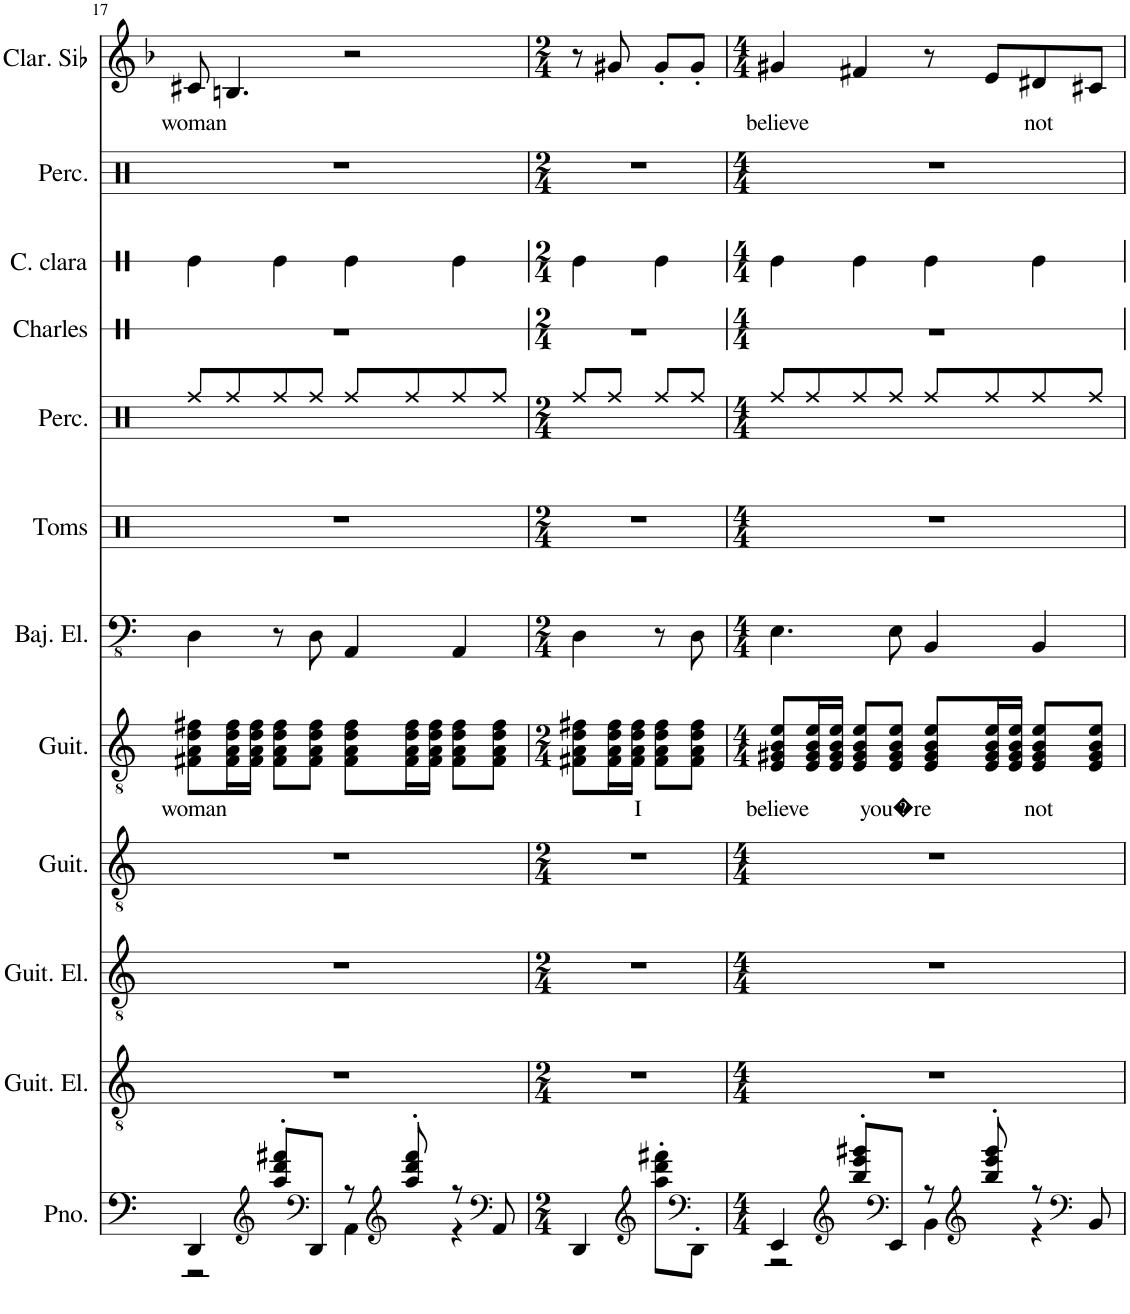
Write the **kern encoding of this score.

**kern	**kern	**kern	**kern	**kern	**text	**kern	**kern	**kern	**kern	**kern	**kern	**kern	**text
*part12	*part11	*part10	*part9	*part8	*part8	*part7	*part6	*part5	*part4	*part3	*part2	*part1	*part1
*staff12	*staff11	*staff10	*staff9	*staff8	*staff8	*staff7	*staff6	*staff5	*staff4	*staff3	*staff2	*staff1	*staff1
*I"Piano, Ac.Piano	*I"Guitarra eléctrica, Guitar 4	*I"Guitarra eléctrica, Guitar 3	*I"Guitarra acústica, Guitar 2	*I"Guitarra clásica, Guitar 1	*	*I"Bajo eléctrico, Bass Gtr	*I"Tom Toms, Tom Tom	*I"Set de percusión, Ride Cym	*I"Charles, Clsd Hat	*I"Caja clara, Snare	*I"Set de percusión, Kick Drm	*I"Clarinette en Sib	*
*I'Pno.	*I'Guit. El.	*I'Guit. El.	*I'Guit.	*I'Guit.	*	*I'Baj. El.	*I'Toms	*I'Perc.	*I'Charles	*I'C. clara	*I'Perc.	*I'Clar. Sib	*
!!LO:PB:g=z
*clefF4	*clefGv2	*clefGv2	*clefGv2	*clefGv2	*	*clefFv4	*clefX	*clefX	*clefX	*clefX	*clefX	*clefG2	*
*	*	*	*	*	*	*	*	*	*	*	*	*Trd1c2	*
*k[]	*k[]	*k[]	*k[]	*k[]	*	*k[]	*k[]	*k[]	*k[]	*k[]	*k[]	*k[b-]	*
*M4/4	*M4/4	*M4/4	*M4/4	*M4/4	*	*M4/4	*M4/4	*M4/4	*M4/4	*M4/4	*M4/4	*M4/4	*
=17	=17	=17	=17	=17	=17	=17	=17	=17	=17	=17	=17	=17	=17
*^	*	*	*	*	*	*	*	*	*	*	*	*	*
!	!	!	!	!	!	!LO:LY:b	!	!	!	!	!	!	!	!LO:LY:b
4DD/	2r	1r	1r	1r	8F#X\ 8A\ 8d\ 8f#X\L	woman	4DD\	1r	8Rff/L	1r	4Re\	1r	8c#X/	woman
.	.	.	.	.	16F#\ 16A\ 16d\ 16f#\L	.	.	.	8Rff/	.	.	.	4.Bn/	.
.	.	.	.	.	16F#\ 16A\ 16d\ 16f#\JJ	.	.	.	.	.	.	.	.	.
*clefG2	*	*	*	*	*	*	*	*	*	*	*	*	*	*
8aa/' 8ddd/' 8fff#X/'L	.	.	.	.	8F#\ 8A\ 8d\ 8f#\L	.	8r	.	8Rff/	.	4Re\	.	.	.
*clefF4	*	*	*	*	*	*	*	*	*	*	*	*	*	*
8DD/J	.	.	.	.	8F#\ 8A\ 8d\ 8f#\J	.	8DD\	.	8Rff/J	.	.	.	.	.
8r	4AA\	.	.	.	8F#\ 8A\ 8d\ 8f#\L	.	4AAA/	.	8Rff/L	.	4Re\	.	2r	.
*clefG2	*	*	*	*	*	*	*	*	*	*	*	*	*	*
8aa/' 8ddd/' 8fff#/'	.	.	.	.	16F#\ 16A\ 16d\ 16f#\L	.	.	.	8Rff/	.	.	.	.	.
.	.	.	.	.	16F#\ 16A\ 16d\ 16f#\JJ	.	.	.	.	.	.	.	.	.
8r	4r	.	.	.	8F#\ 8A\ 8d\ 8f#\L	.	4AAA/	.	8Rff/	.	4Re\	.	.	.
*clefF4	*	*	*	*	*	*	*	*	*	*	*	*	*	*
8AA/	.	.	.	.	8F#\ 8A\ 8d\ 8f#\J	.	.	.	8Rff/J	.	.	.	.	.
*v	*v	*	*	*	*	*	*	*	*	*	*	*	*	*
=18	=18	=18	=18	=18	=18	=18	=18	=18	=18	=18	=18	=18	=18
*M2/4	*M2/4	*M2/4	*M2/4	*M2/4	*	*M2/4	*M2/4	*M2/4	*M2/4	*M2/4	*M2/4	*M2/4	*
4DD/	2r	2r	2r	8F#X\ 8A\ 8d\ 8f#X\L	.	4DD\	2r	8Rff/L	2r	4Re\	2r	8r	.
.	.	.	.	16F#\ 16A\ 16d\ 16f#\L	.	.	.	8Rff/J	.	.	.	8g#X/	.
!	!	!	!	!	!LO:LY:b	!	!	!	!	!	!	!	!
.	.	.	.	16F#\ 16A\ 16d\ 16f#\JJ	I	.	.	.	.	.	.	.	.
*clefG2	*	*	*	*	*	*	*	*	*	*	*	*	*
8aa\' 8ddd\' 8fff#X\'L	.	.	.	8F#\ 8A\ 8d\ 8f#\L	.	8r	.	8Rff/L	.	4Re\	.	8g#'/L	.
*clefF4	*	*	*	*	*	*	*	*	*	*	*	*	*
8DD'\J	.	.	.	8F#\ 8A\ 8d\ 8f#\J	.	8DD\	.	8Rff/J	.	.	.	8g#'/J	.
=19	=19	=19	=19	=19	=19	=19	=19	=19	=19	=19	=19	=19	=19
*M4/4	*M4/4	*M4/4	*M4/4	*M4/4	*	*M4/4	*M4/4	*M4/4	*M4/4	*M4/4	*M4/4	*M4/4	*
*^	*	*	*	*	*	*	*	*	*	*	*	*	*
!	!	!	!	!	!	!LO:LY:b	!	!	!	!	!	!	!	!LO:LY:b
4EE/	2r	1r	1r	1r	8E/ 8G#X/ 8B/ 8e/L	believe	4.EE\	1r	8Rff/L	1r	4Re\	1r	4g#X/	believe
.	.	.	.	.	16E/ 16G#/ 16B/ 16e/L	.	.	.	8Rff/	.	.	.	.	.
.	.	.	.	.	16E/ 16G#/ 16B/ 16e/JJ	.	.	.	.	.	.	.	.	.
*clefG2	*	*	*	*	*	*	*	*	*	*	*	*	*	*
8bb/' 8eee/' 8ggg#X/'L	.	.	.	.	8E/ 8G#/ 8B/ 8e/L	.	.	.	8Rff/	.	4Re\	.	4f#X/	.
*clefF4	*	*	*	*	*	*	*	*	*	*	*	*	*	*
!	!	!	!	!	!	!LO:LY:b	!	!	!	!	!	!	!	!
8EE/J	.	.	.	.	8E/ 8G#/ 8B/ 8e/J	you�re	8EE\	.	8Rff/J	.	.	.	.	.
8r	4BB\	.	.	.	8E/ 8G#/ 8B/ 8e/L	.	4BBB/	.	8Rff/L	.	4Re\	.	8r	.
*clefG2	*	*	*	*	*	*	*	*	*	*	*	*	*	*
8bb/' 8eee/' 8ggg#/'	.	.	.	.	16E/ 16G#/ 16B/ 16e/L	.	.	.	8Rff/	.	.	.	8e/L	.
.	.	.	.	.	16E/ 16G#/ 16B/ 16e/JJ	.	.	.	.	.	.	.	.	.
!	!	!	!	!	!	!LO:LY:b	!	!	!	!	!	!	!	!LO:LY:b
8r	4r	.	.	.	8E/ 8G#/ 8B/ 8e/L	not	4BBB/	.	8Rff/	.	4Re\	.	8d#X/	not
*clefF4	*	*	*	*	*	*	*	*	*	*	*	*	*	*
8BB/	.	.	.	.	8E/ 8G#/ 8B/ 8e/J	.	.	.	8Rff/J	.	.	.	8c#X/J	.
*v	*v	*	*	*	*	*	*	*	*	*	*	*	*	*
=	=	=	=	=	=	=	=	=	=	=	=	=	=
*-	*-	*-	*-	*-	*-	*-	*-	*-	*-	*-	*-	*-	*-
